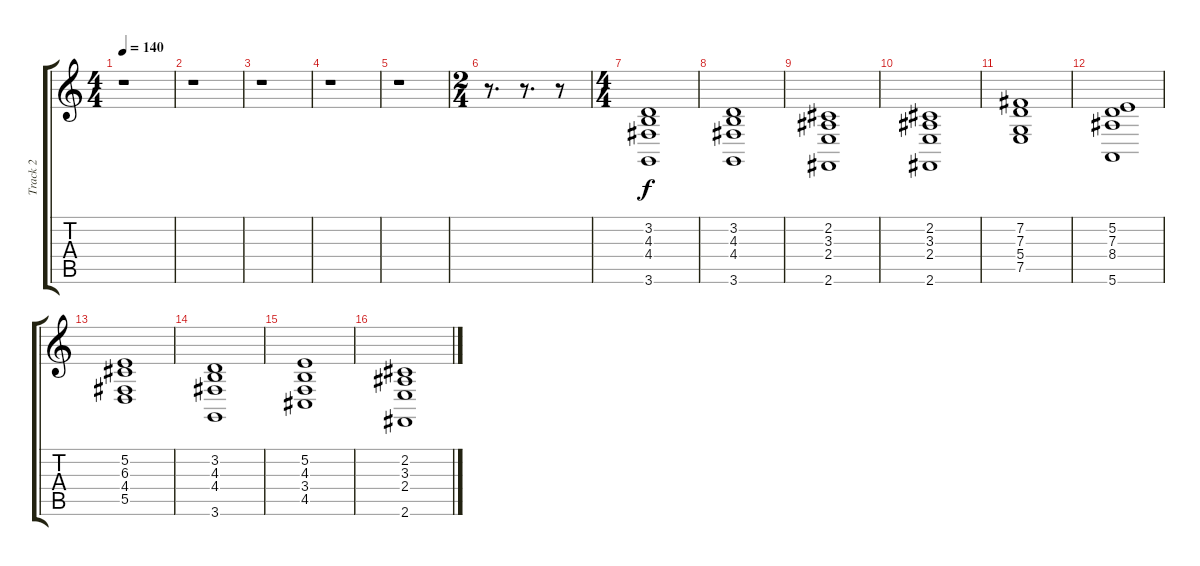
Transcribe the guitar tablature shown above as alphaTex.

\track ("Track 2" "Track 2") {instrument electricpiano1}
\staff {score tabs}
\tuning (E4 B3 G3 D3 A2 E2) {hide}
\ts (4 4)
\tempo 140
\clef g2
\ks c
r.1{dy f} |
r.1 |
r.1 |
r.1 |
r.1 |
\ts (2 4)
r.8{d} r.8{d} r.8 |
\ts (4 4)
(3.2 4.3 4.4 3.6).1 |
(3.2 4.3 4.4 3.6).1 |
(2.2 3.3 2.4 2.6).1 |
(2.2 3.3 2.4 2.6).1 |
(7.2 7.3 5.4 7.5).1 |
(5.2 7.3 8.4 5.6).1 |
(5.2 6.3 4.4 5.5).1 |
(3.2 4.3 4.4 3.6).1 |
(5.2 4.3 3.4 4.5).1 |
(2.2 3.3 2.4 2.6).1
